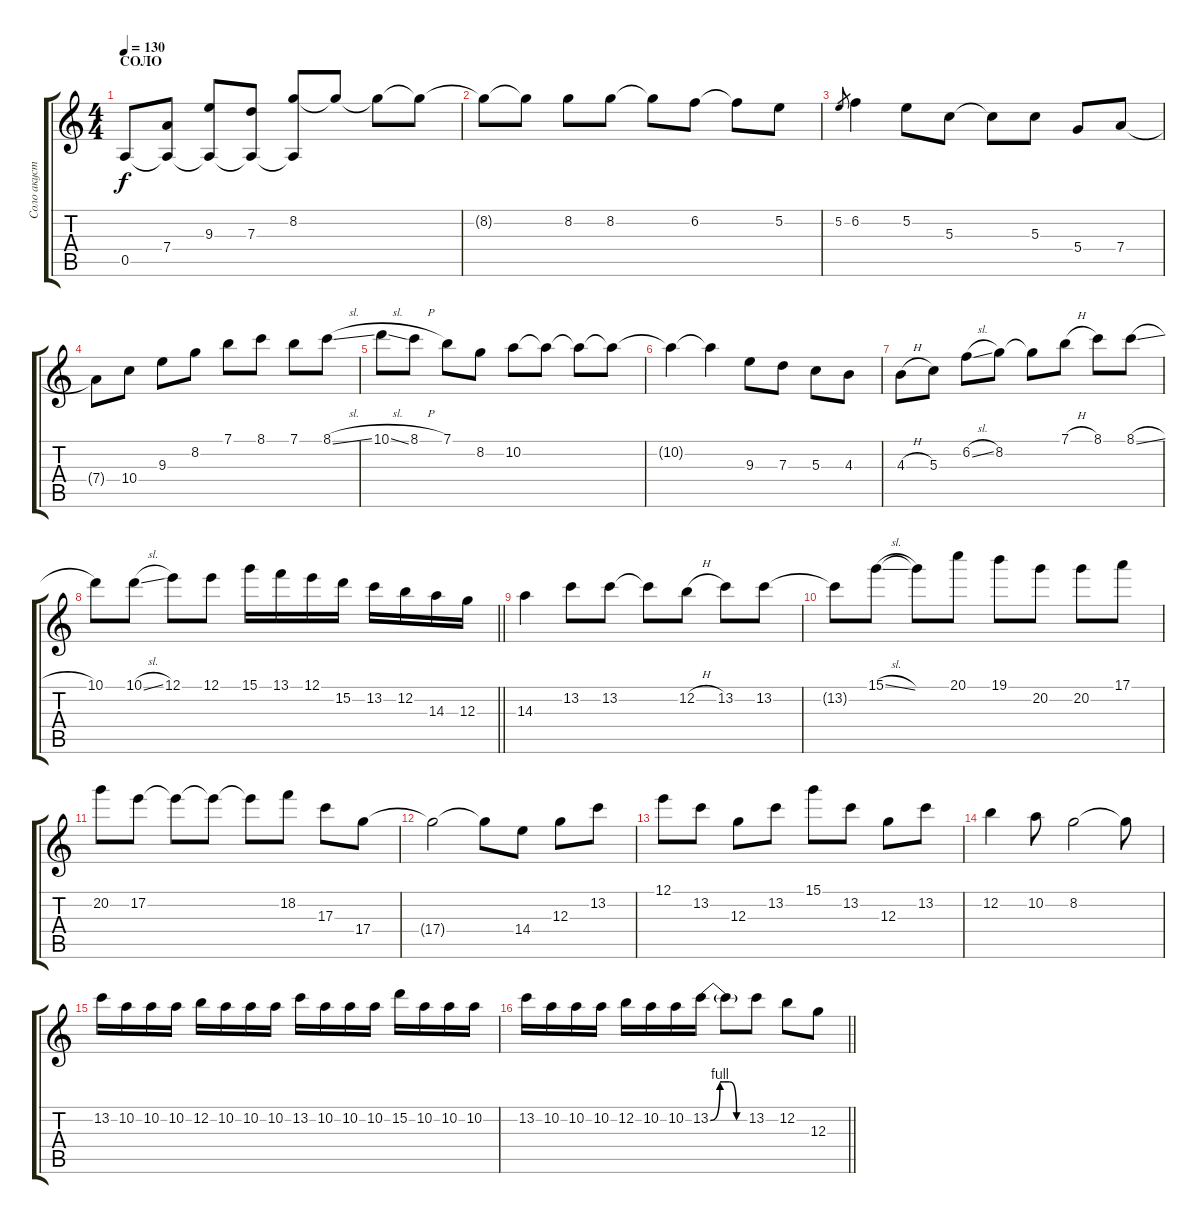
\track ("Соло акустика" "Соло акуст") {instrument acousticguitarsteel}
\staff {score tabs}
\tuning (E4 B3 G3 D3 A2 E2) {hide}
\ts (4 4)
\section ("" "СОЛО")
\tempo 130
\clef g2
\ks c
0.5.8{dy f} (7.4 0.5{t}).8 (9.3 0.5{t}).8 (7.3 0.5{t}).8 (8.2 0.5{t}).8 8.2{t}.8 8.2{t}.8 8.2{t}.8 |
8.2{t}.8 8.2{t}.8 8.2.8 8.2.8 8.2{t}.8 6.2.8 6.2{t}.8 5.2.8 |
5.2.8{gr} 6.2.4 5.2.8 5.3.8 5.3{t}.8 5.3.8 5.4.8 7.4.8 |
7.4{t}.8 10.4.8 9.3.8 8.2.8 7.1.8 8.1.8 7.1.8 8.1{sl}.8 |
10.1{sl}.8 8.1{h}.8 7.1.8 8.2.8 10.2.8 10.2{t}.8 10.2{t}.8 10.2{t}.8 |
10.2{t}.4 10.2{t}.4 9.3.8 7.3.8 5.3.8 4.3.8 |
4.3{h}.8 5.3.8 6.2{sl}.8 8.2.8 8.2{t}.8 7.1{h}.8 8.1.8 8.1{sl}.8 |
\barLineRight lightlight
10.1.8 10.1{sl}.8 12.1.8 12.1.8 15.1.16 13.1.16 12.1.16 15.2.16 13.2.16 12.2.16 14.3.16 12.3.16 |
14.3.4 13.2.8 13.2.8 13.2{t}.8 12.2{h}.8 13.2.8 13.2.8 |
13.2{t}.8 15.1{sl}.8 15.1{t}.8 20.1.8 19.1.8 20.2.8 20.2.8 17.1.8 |
20.2.8 17.2.8 17.2{t}.8 17.2{t}.8 17.2{t}.8 18.2.8 17.3.8 17.4.8 |
17.4{t}.2 17.4{t}.8 14.4.8 12.3.8 13.2.8 |
12.1.8 13.2.8 12.3.8 13.2.8 15.1.8 13.2.8 12.3.8 13.2.8 |
12.2.4 10.2.8 8.2.2 8.2{t}.8 |
13.2.16 10.2.16 10.2.16 10.2.16 12.2.16 10.2.16 10.2.16 10.2.16 13.2.16 10.2.16 10.2.16 10.2.16 15.2.16 10.2.16 10.2.16 10.2.16 |
\barLineRight lightlight
13.2.16 10.2.16 10.2.16 10.2.16 12.2.16 10.2.16 10.2.16 13.2{be (custom 0 0 15 4 20 4 30 4 41 0 60 0)}.16 13.2{t}.8 13.2.8 12.2.8 12.3.8
